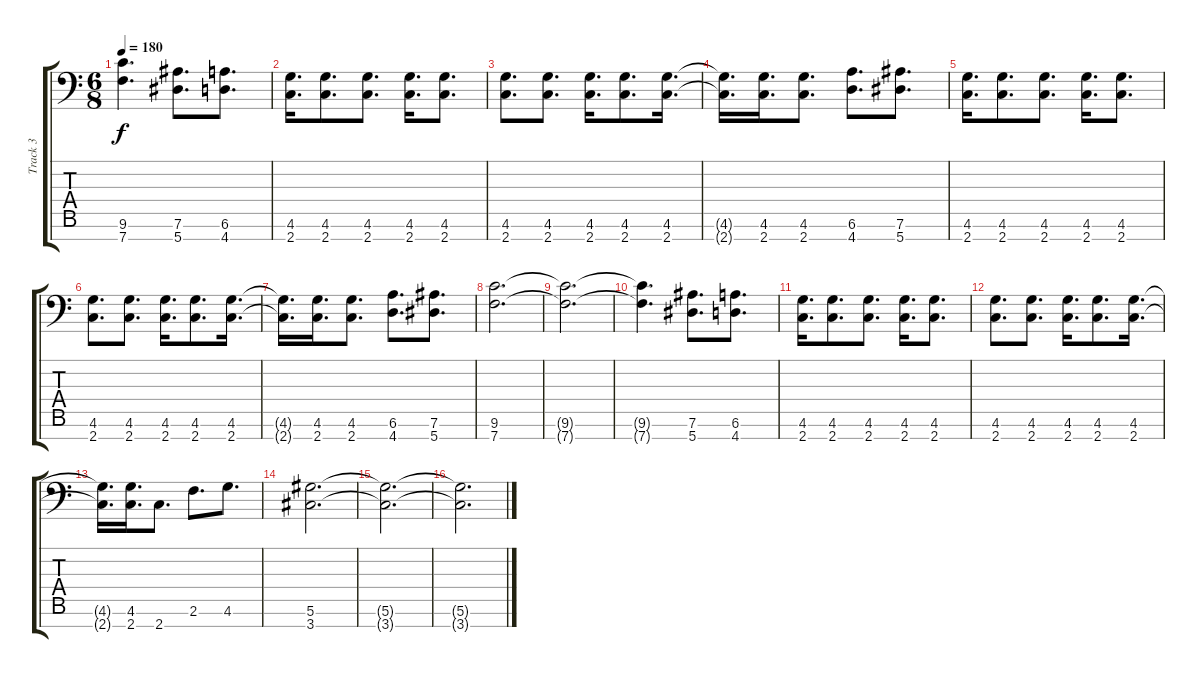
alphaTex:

\track ("Track 3" "Track 3") {instrument distortionguitar}
\staff {score tabs}
\tuning (Eb4 Bb3 Gb3 Db3 Ab2 Eb2 Bb1) {hide}
\ts (6 8)
\tempo 180
\clef f4
\ks c
(9.6{t} 7.7{t}).4{d dy f} (7.6 5.7).8{d} (6.6 4.7).8{d} |
(4.6 2.7).16{d} (4.6 2.7).8{d} (4.6 2.7).8{d} (4.6 2.7).16{d} (4.6 2.7).8{d} |
(4.6 2.7).8{d} (4.6 2.7).8{d} (4.6 2.7).16{d} (4.6 2.7).8{d} (4.6 2.7).16{d} |
(4.6{t} 2.7{t}).16{d} (4.6 2.7).16{d} (4.6 2.7).8{d} (6.6 4.7).8{d} (7.6 5.7).8{d} |
(4.6 2.7).16{d} (4.6 2.7).8{d} (4.6 2.7).8{d} (4.6 2.7).16{d} (4.6 2.7).8{d} |
(4.6 2.7).8{d} (4.6 2.7).8{d} (4.6 2.7).16{d} (4.6 2.7).8{d} (4.6 2.7).16{d} |
(4.6{t} 2.7{t}).16{d} (4.6 2.7).16{d} (4.6 2.7).8{d} (6.6 4.7).8{d} (7.6 5.7).8{d} |
(9.6 7.7).2{d} |
(9.6{t} 7.7{t}).2{d} |
(9.6{t} 7.7{t}).4{d} (7.6 5.7).8{d} (6.6 4.7).8{d} |
(4.6 2.7).16{d} (4.6 2.7).8{d} (4.6 2.7).8{d} (4.6 2.7).16{d} (4.6 2.7).8{d} |
(4.6 2.7).8{d} (4.6 2.7).8{d} (4.6 2.7).16{d} (4.6 2.7).8{d} (4.6 2.7).16{d} |
(4.6{t} 2.7{t}).16{d} (4.6 2.7).16{d} 2.7.8{d} 2.6.8{d} 4.6.8{d} |
(5.6 3.7).2{d} |
(5.6{t} 3.7{t}).2{d} |
(5.6{t} 3.7{t}).2{d}
